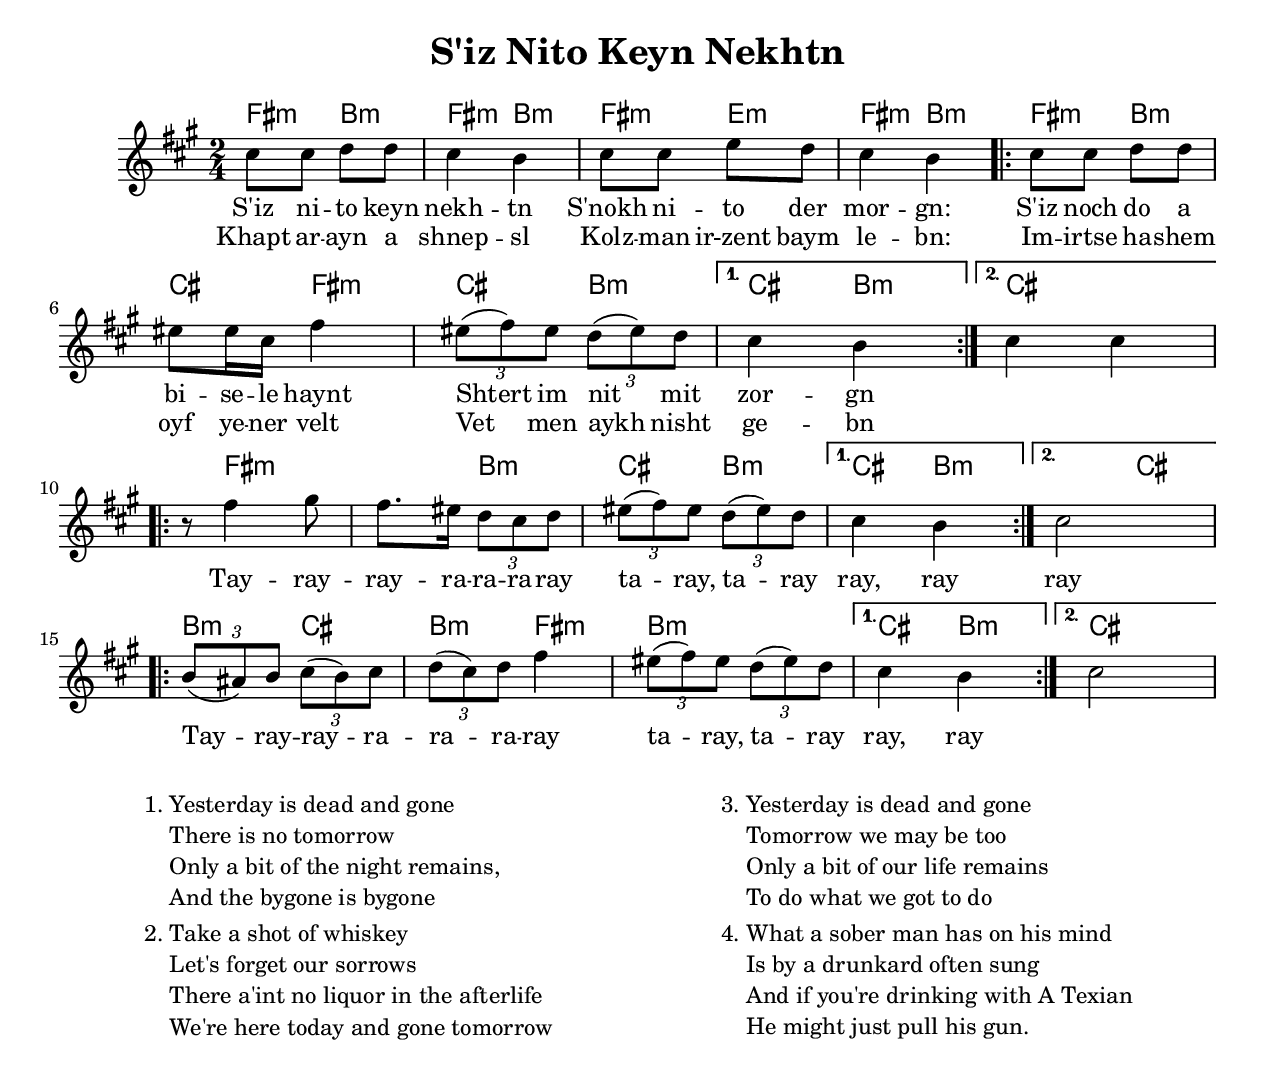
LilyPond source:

\version "2.18.0"
\include "english.ly"
\paper{
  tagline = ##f
  print-all-headers = ##t
  #(set-paper-size "letter")
}
date = #(strftime "%d-%m-%Y" (localtime (current-time)))

%\markup{ \italic{ " Updated " \date  }  }

%\markup{ Got something to say? }

global = {
  \clef treble
  \key fs \minor
  \time 2/4
  \set Score.markFormatter = #format-mark-box-alphabet
}

%#################################### Melody ########################
melody = \relative c'' {
  \global
  %\partial 16*3 a16 d f   %lead in notes
  cs8 cs d d
  cs4 b
  cs8 cs e d
  cs4 b
  \repeat volta 2{
    %\mark \default
    cs8 cs d d
    es8 es16 cs fs4
    \tuplet 3/2 {es8 (fs) es} \tuplet 3/2{d8(es) d}
  }
  \alternative { {cs4 b }{cs4 cs } }
  \break
  \repeat volta 2{
    r8 fs4 gs8
    fs8. es16 \tuplet 3/2{d8 cs d}|
    \tuplet 3/2 {es8(fs)es} \tuplet 3/2{d(es)d}
  }
  \alternative{
    {cs4 b}{cs2}
  }
  \repeat volta 2{
    \tuplet 3/2{b8 (as) b} \tuplet 3/2{cs(b)cs}|
    \tuplet 3/2 {d(cs)d} fs4
    \tuplet 3/2{es8(fs)es} \tuplet 3/2 {d(es)d}
  }
  \alternative { {cs4 b }{cs2 } }

}
%################################# Lyrics #####################
\addlyrics{
  S'iz ni -- to keyn nekh -- tn
  S'nokh ni -- to der mor -- gn:
  S'iz noch do a bi -- se -- le haynt
  Shtert im nit mit zor -- gn
  \skip 2 \skip 2
  Tay -- ray -- ray -- ra -- ra -- ra -- ray
  ta -- ray, ta -- ray ray, ray ray
  Tay -- ray -- ray -- ra -- ra -- ra -- ray
  ta -- ray, ta -- ray ray, ray

}
\addlyrics{
  Khapt ar -- ayn a shnep -- sl
  Kolz -- man ir-zent baym le -- bn:
  Im -- irtse ha -- shem oyf ye -- ner velt
  Vet men aykh nisht ge -- bn
}
%################################# Chords #######################
harmonies = \chordmode {
  fs4:m
  b4:m
  fs4:m
  b4:m
  fs4:m
  e4:m
  fs4:m
  b4:m
  fs4:m
  b4:m
  cs4
  fs4:m
  cs4
  b4:m
  cs4
  b4:m
  cs2
  %b
  s8
  fs8*5:m
  b4:m
  cs4
  b4:m
  cs4
  b4:m
  %c
  b4:m
  cs4
  b4:m
  cs4
  b4:m
  fs:m
  b2:m
  cs4 b4:m
  cs2

}

\score {
  <<
    \new ChordNames {
      \set chordChanges = ##t
      \harmonies
    }
    \new Staff
    \melody
  >>
  \header{
    title= "S'iz Nito Keyn Nekhtn"
    subtitle=""
    composer= ""
    instrument =""
    arranger= ""
  }
  \layout{indent = 1.0\cm}
  \midi {
    \tempo 4 = 120

    % \midi { }
  }
}

% more verses:
\markup{}
\markup {
  \fill-line {
    \hspace #0.1 % distance from left margin
    \column {
      \line { "1."
              \column {
                "Yesterday is dead and gone"
                "There is no tomorrow"
                "Only a bit of the night remains,"
                "And the bygone is bygone"
              }
      }
      \hspace #0.2 % vertical distance between verses
      \line { "2."
              \column {
                "Take a shot of whiskey"
                "Let's forget our sorrows"
                "There a'int no liquor in the afterlife"
                "We're here today and gone tomorrow"

              }
      }
    }
    \hspace #0.1  % horiz. distance between columns
    \column {
      \line { "3."
              \column {
                "Yesterday is dead and gone"
                "Tomorrow we may be too"
                "Only a bit of our life remains"
                "To do what we got to do"
              }
      }
      \hspace #0.2 % distance between verses
      \line { "4."
              \column {
                "What a sober man has on his mind"
                "Is by a drunkard often sung"
                "And if you're drinking with A Texian"
                "He might just pull his gun."
              }
      }
    }
    \hspace #0.1 % distance to right margin
  }
}

%}

%{
Yesterday is buried, mourn it on the morrow
Here is but ephemeral bliss, ruin it not with sorrow
So Grab yourself a bottle, while you still can swallow
You won’t cop a single drop in the world to follow
You won’t cop a single drop in the world to follow

Brothers wail and howl, let your beard be wild
That’s the way to dance away sorrow and exile
That’s the way to dance away sorrow and exile

Hulyet hulyet brider, varft mit bord un poles
Ot azoy, ot azoy tantst a yid in goles
Ot azoy, ot azoy tantst a yid in goles

%}
